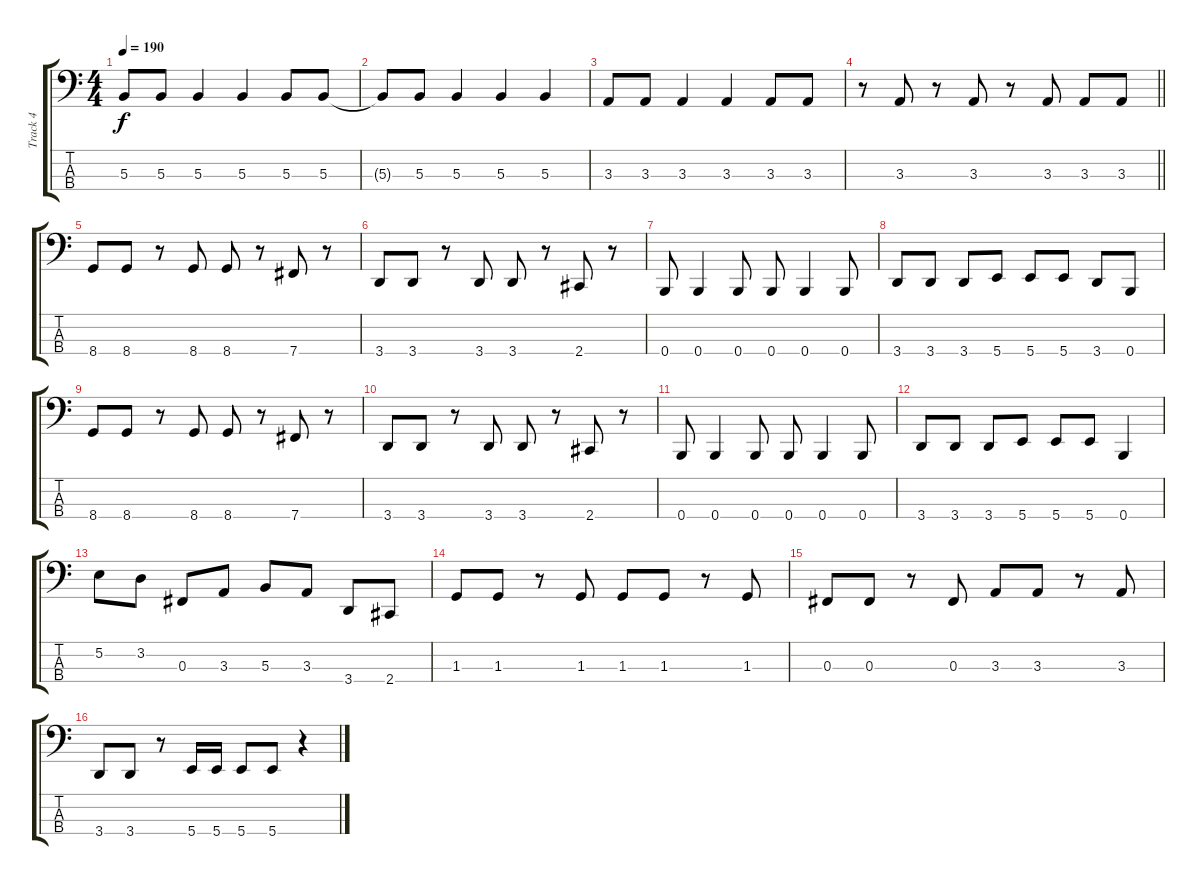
\track ("Track 4" "Track 4") {instrument slapbass1}
\staff {score tabs}
\tuning (E2 B1 Gb1 B0) {hide}
\ts (4 4)
\tempo 190
\clef f4
\ks c
5.3.8{dy f} 5.3.8 5.3.4 5.3.4 5.3.8 5.3.8 |
5.3{t}.8 5.3.8 5.3.4 5.3.4 5.3.4 |
3.3.8 3.3.8 3.3.4 3.3.4 3.3.8 3.3.8 |
\barLineRight lightlight
r.8 3.3.8 r.8 3.3.8 r.8 3.3.8 3.3.8 3.3.8 |
8.4.8 8.4.8 r.8 8.4.8 8.4.8 r.8 7.4.8 r.8 |
3.4.8 3.4.8 r.8 3.4.8 3.4.8 r.8 2.4.8 r.8 |
0.4.8 0.4.4 0.4.8 0.4.8 0.4.4 0.4.8 |
3.4.8 3.4.8 3.4.8 5.4.8 5.4.8 5.4.8 3.4.8 0.4.8 |
8.4.8 8.4.8 r.8 8.4.8 8.4.8 r.8 7.4.8 r.8 |
3.4.8 3.4.8 r.8 3.4.8 3.4.8 r.8 2.4.8 r.8 |
0.4.8 0.4.4 0.4.8 0.4.8 0.4.4 0.4.8 |
3.4.8 3.4.8 3.4.8 5.4.8 5.4.8 5.4.8 0.4.4 |
5.2.8 3.2.8 0.3.8 3.3.8 5.3.8 3.3.8 3.4.8 2.4.8 |
1.3.8 1.3.8 r.8 1.3.8 1.3.8 1.3.8 r.8 1.3.8 |
0.3.8 0.3.8 r.8 0.3.8 3.3.8 3.3.8 r.8 3.3.8 |
3.4.8 3.4.8 r.8 5.4.16 5.4.16 5.4.8 5.4.8 r.4
